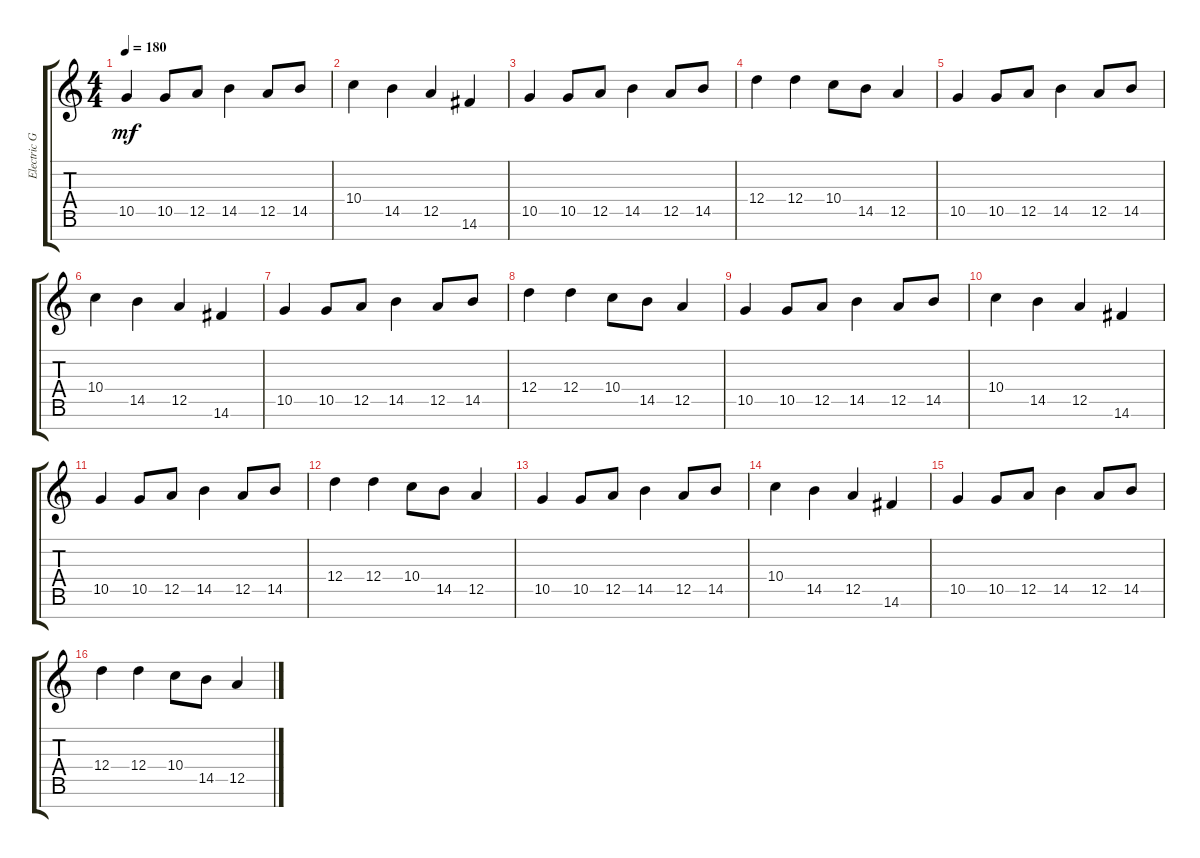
\track ("Electric Guitar" "Electric G") {instrument overdrivenguitar}
\staff {score tabs}
\tuning (E4 B3 G3 D3 A2 E2 B1) {hide}
\ts (4 4)
\tempo 180
\clef g2
\ks c
10.5.4{dy mf instrument overdrivenguitar} 10.5.8 12.5.8 14.5.4 12.5.8 14.5.8 |
10.4.4 14.5.4 12.5.4 14.6.4 |
10.5.4 10.5.8 12.5.8 14.5.4 12.5.8 14.5.8 |
12.4.4 12.4.4 10.4.8 14.5.8 12.5.4 |
10.5.4 10.5.8 12.5.8 14.5.4 12.5.8 14.5.8 |
10.4.4 14.5.4 12.5.4 14.6.4 |
10.5.4 10.5.8 12.5.8 14.5.4 12.5.8 14.5.8 |
12.4.4 12.4.4 10.4.8 14.5.8 12.5.4 |
10.5.4 10.5.8 12.5.8 14.5.4 12.5.8 14.5.8 |
10.4.4 14.5.4 12.5.4 14.6.4 |
10.5.4 10.5.8 12.5.8 14.5.4 12.5.8 14.5.8 |
12.4.4 12.4.4 10.4.8 14.5.8 12.5.4 |
10.5.4 10.5.8 12.5.8 14.5.4 12.5.8 14.5.8 |
10.4.4 14.5.4 12.5.4 14.6.4 |
10.5.4 10.5.8 12.5.8 14.5.4 12.5.8 14.5.8 |
12.4.4 12.4.4 10.4.8 14.5.8 12.5.4
